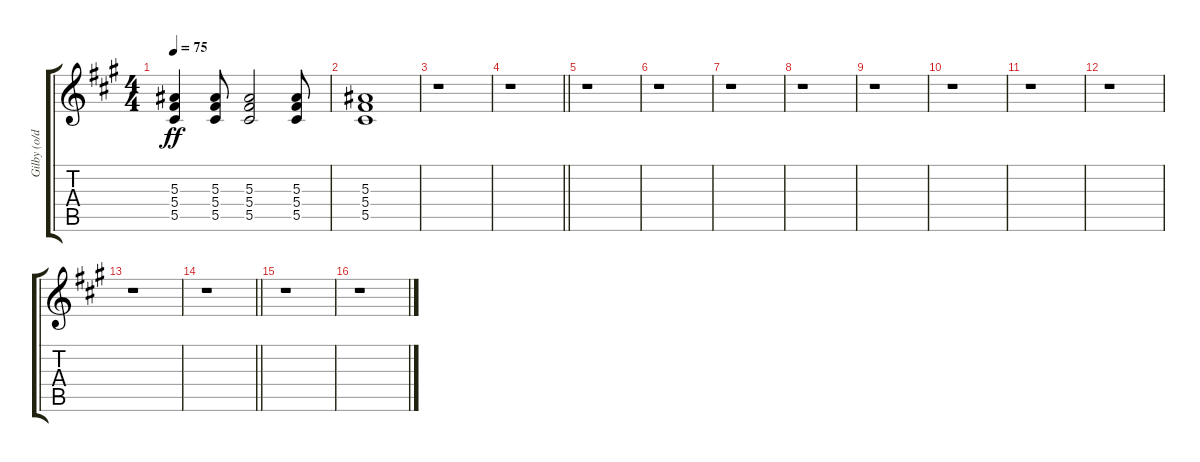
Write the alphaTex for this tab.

\track ("Gilby (o/d rhythm)" "Gilby (o/d") {instrument overdrivenguitar}
\staff {score tabs}
\tuning (Db4 Ab3 F3 Db3 Ab2 Db2) {hide}
\ts (4 4)
\tempo 75
\clef g2
\ks a
(5.3 5.4 5.5).4{dy ff} (5.3 5.4 5.5).8 (5.3 5.4 5.5).2 (5.3 5.4 5.5).8 |
(5.3 5.4 5.5).1 |
r.1 |
\barLineRight lightlight
r.1 |
r.1 |
r.1 |
r.1 |
r.1 |
r.1 |
r.1 |
r.1 |
r.1 |
r.1 |
\barLineRight lightlight
r.1 |
r.1 |
r.1
